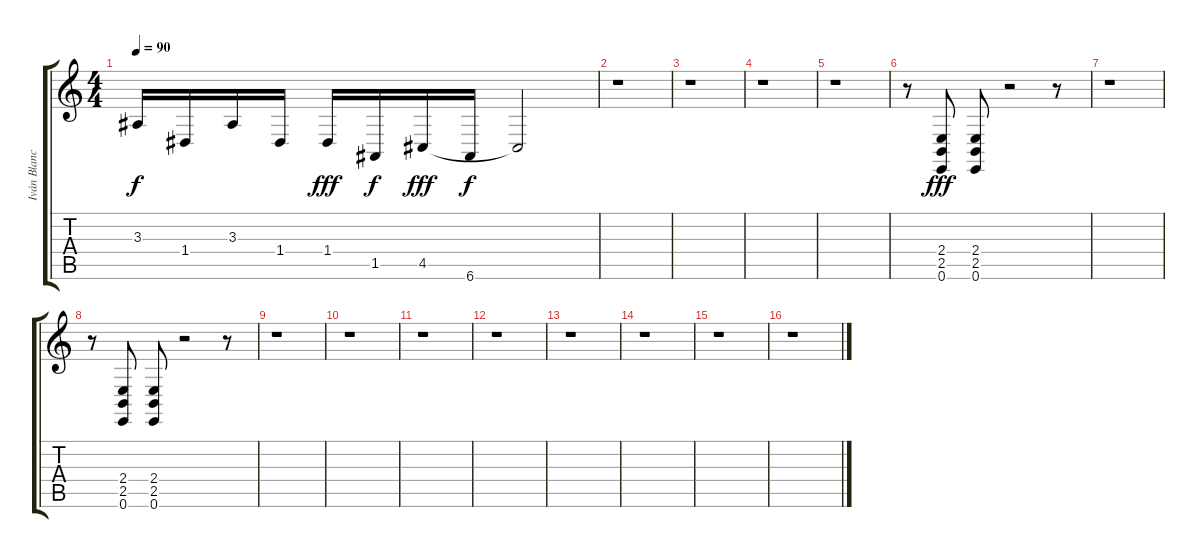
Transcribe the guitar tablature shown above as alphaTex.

\track ("Iván Blanco (II)" "Iván Blanc") {instrument glockenspiel}
\staff {score tabs}
\tuning (E4 B3 G3 D3 A2 E2) {hide}
\ts (4 4)
\tempo 90
\clef g2
\ks c
3.3.16{dy f} 1.4.16 3.3.16 1.4.16 1.4.16{dy fff} 1.5.16{dy f} 4.5.16{dy fff} 6.6.16{dy f} 4.5{t}.2 |
r.1 |
r.1 |
r.1 |
r.1 |
r.8 (2.4 2.5 0.6).8{dy fff volume 7 instrument gunshot} (2.4 2.5 0.6).8 r.2 r.8 |
r.1 |
r.8 (2.4 2.5 0.6).8 (2.4 2.5 0.6).8 r.2 r.8 |
r.1 |
r.1 |
r.1 |
r.1 |
r.1 |
r.1 |
r.1 |
r.1
